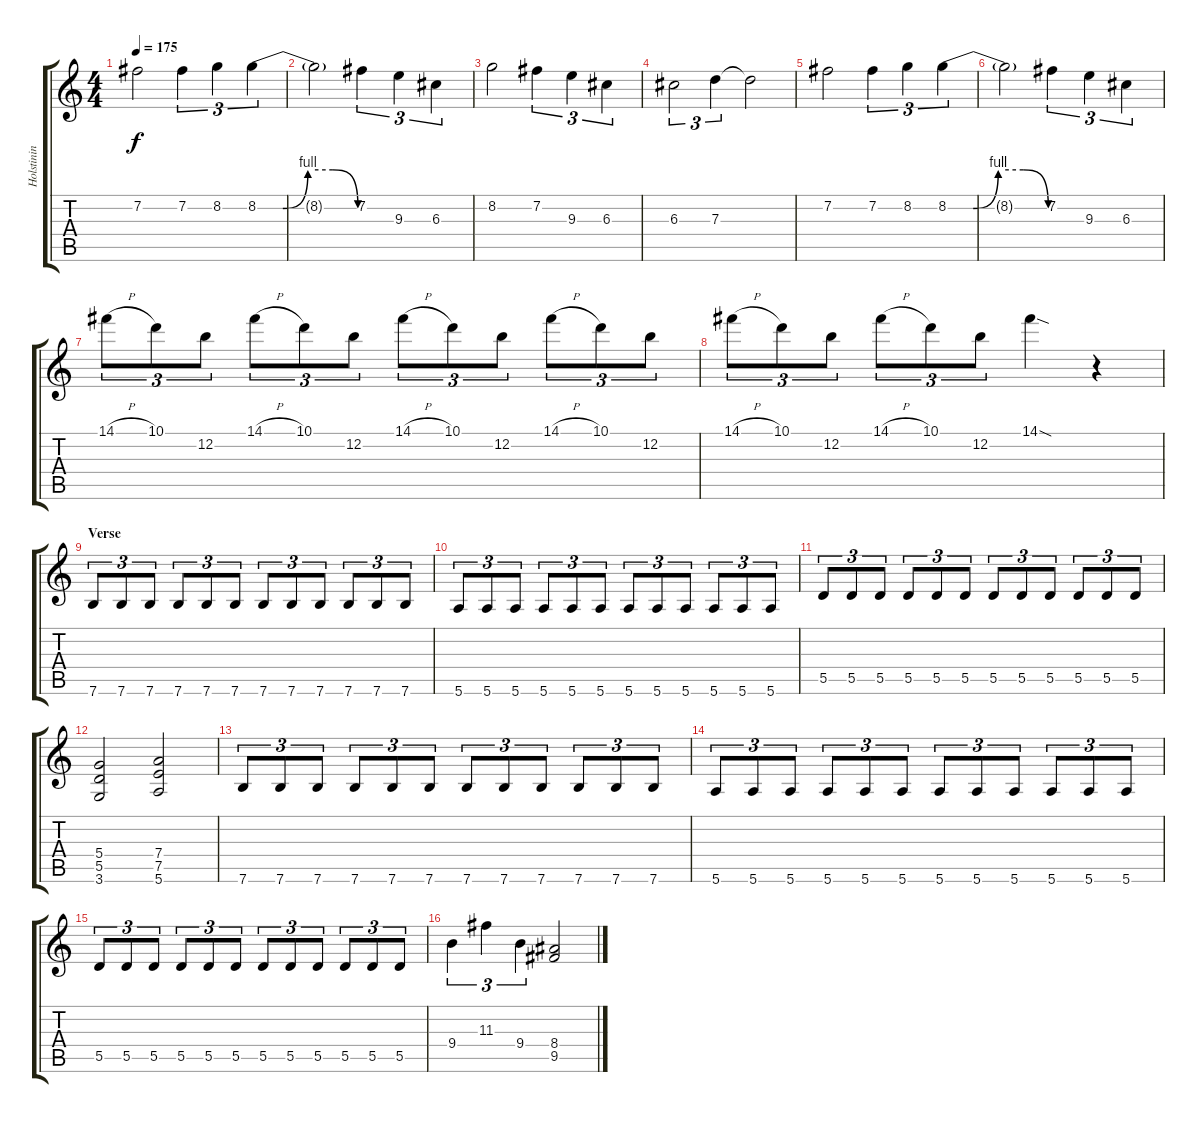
\track ("Holstinin" "Holstinin") {instrument distortionguitar}
\staff {score tabs}
\tuning (E4 B3 G3 D3 A2 E2) {hide}
\ts (4 4)
\tempo 175
\clef g2
\ks c
7.2.2{dy f} 7.2.4{tu (3 2)} 8.2.4{tu (3 2)} 8.2{be (custom 0 0 15 0 30 4 45 4 60 0)}.4{tu (3 2)} |
8.2{t}.2 7.2.4{tu (3 2)} 9.3.4{tu (3 2)} 6.3.4{tu (3 2)} |
8.2.2 7.2.4{tu (3 2)} 9.3.4{tu (3 2)} 6.3.4{tu (3 2)} |
6.3.2{tu (3 2)} 7.3.4{tu (3 2)} 7.3{t}.2 |
7.2.2 7.2.4{tu (3 2)} 8.2.4{tu (3 2)} 8.2{be (custom 0 0 15 0 30 4 45 4 60 0)}.4{tu (3 2)} |
8.2{t}.2 7.2.4{tu (3 2)} 9.3.4{tu (3 2)} 6.3.4{tu (3 2)} |
14.1{h}.8{tu (3 2)} 10.1.8{tu (3 2)} 12.2.8{tu (3 2)} 14.1{h}.8{tu (3 2)} 10.1.8{tu (3 2)} 12.2.8{tu (3 2)} 14.1{h}.8{tu (3 2)} 10.1.8{tu (3 2)} 12.2.8{tu (3 2)} 14.1{h}.8{tu (3 2)} 10.1.8{tu (3 2)} 12.2.8{tu (3 2)} |
14.1{h}.8{tu (3 2)} 10.1.8{tu (3 2)} 12.2.8{tu (3 2)} 14.1{h}.8{tu (3 2)} 10.1.8{tu (3 2)} 12.2.8{tu (3 2)} 14.1{sod}.4 r.4 |
\section ("" "Verse")
7.6.8{tu (3 2) instrument distortionguitar} 7.6.8{tu (3 2)} 7.6.8{tu (3 2)} 7.6.8{tu (3 2)} 7.6.8{tu (3 2)} 7.6.8{tu (3 2)} 7.6.8{tu (3 2)} 7.6.8{tu (3 2)} 7.6.8{tu (3 2)} 7.6.8{tu (3 2)} 7.6.8{tu (3 2)} 7.6.8{tu (3 2)} |
5.6.8{tu (3 2)} 5.6.8{tu (3 2)} 5.6.8{tu (3 2)} 5.6.8{tu (3 2)} 5.6.8{tu (3 2)} 5.6.8{tu (3 2)} 5.6.8{tu (3 2)} 5.6.8{tu (3 2)} 5.6.8{tu (3 2)} 5.6.8{tu (3 2)} 5.6.8{tu (3 2)} 5.6.8{tu (3 2)} |
5.5.8{tu (3 2)} 5.5.8{tu (3 2)} 5.5.8{tu (3 2)} 5.5.8{tu (3 2)} 5.5.8{tu (3 2)} 5.5.8{tu (3 2)} 5.5.8{tu (3 2)} 5.5.8{tu (3 2)} 5.5.8{tu (3 2)} 5.5.8{tu (3 2)} 5.5.8{tu (3 2)} 5.5.8{tu (3 2)} |
(5.4 5.5 3.6).2 (7.4 7.5 5.6).2 |
7.6.8{tu (3 2)} 7.6.8{tu (3 2)} 7.6.8{tu (3 2)} 7.6.8{tu (3 2)} 7.6.8{tu (3 2)} 7.6.8{tu (3 2)} 7.6.8{tu (3 2)} 7.6.8{tu (3 2)} 7.6.8{tu (3 2)} 7.6.8{tu (3 2)} 7.6.8{tu (3 2)} 7.6.8{tu (3 2)} |
5.6.8{tu (3 2)} 5.6.8{tu (3 2)} 5.6.8{tu (3 2)} 5.6.8{tu (3 2)} 5.6.8{tu (3 2)} 5.6.8{tu (3 2)} 5.6.8{tu (3 2)} 5.6.8{tu (3 2)} 5.6.8{tu (3 2)} 5.6.8{tu (3 2)} 5.6.8{tu (3 2)} 5.6.8{tu (3 2)} |
5.5.8{tu (3 2)} 5.5.8{tu (3 2)} 5.5.8{tu (3 2)} 5.5.8{tu (3 2)} 5.5.8{tu (3 2)} 5.5.8{tu (3 2)} 5.5.8{tu (3 2)} 5.5.8{tu (3 2)} 5.5.8{tu (3 2)} 5.5.8{tu (3 2)} 5.5.8{tu (3 2)} 5.5.8{tu (3 2)} |
9.4.4{tu (3 2)} 11.3.4{tu (3 2)} 9.4.4{tu (3 2)} (8.4 9.5).2
